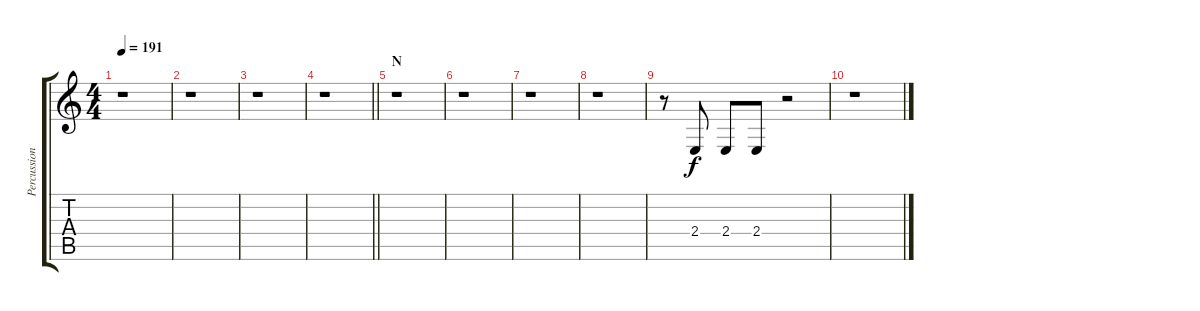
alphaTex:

\track ("Percussion II" "Percussion") {instrument synthdrum}
\staff {score tabs}
\tuning (E4 B3 G3 D3 A2 E2) {hide}
\ts (4 4)
\tempo 191
\clef g2
\ks c
r.1{dy f} |
r.1 |
r.1 |
\barLineRight lightlight
r.1 |
\section ("" "N")
r.1 |
r.1 |
r.1 |
r.1 |
r.8 2.4.8 2.4.8 2.4.8 r.2 |
r.1
